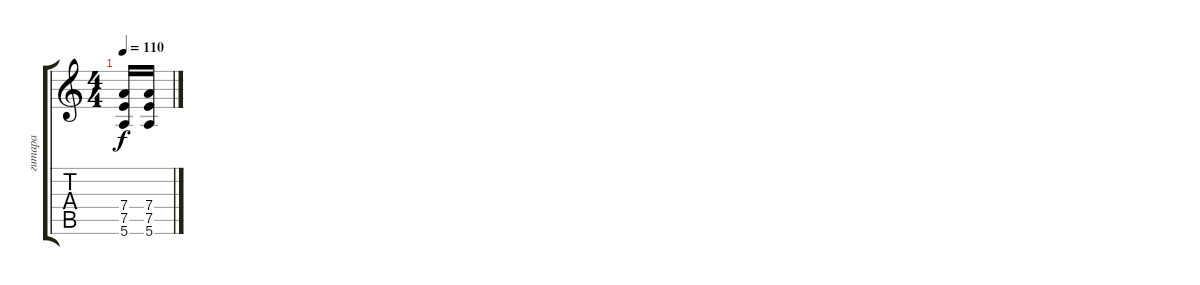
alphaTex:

\track ("гитара" "гитара") {instrument distortionguitar}
\staff {score tabs}
\tuning (E4 B3 G3 D3 A2 E2) {hide}
\ts (4 4)
\tempo 110
\clef g2
\ks c
(7.4 7.5 5.6).16{dy f} (7.4 7.5 5.6).16
